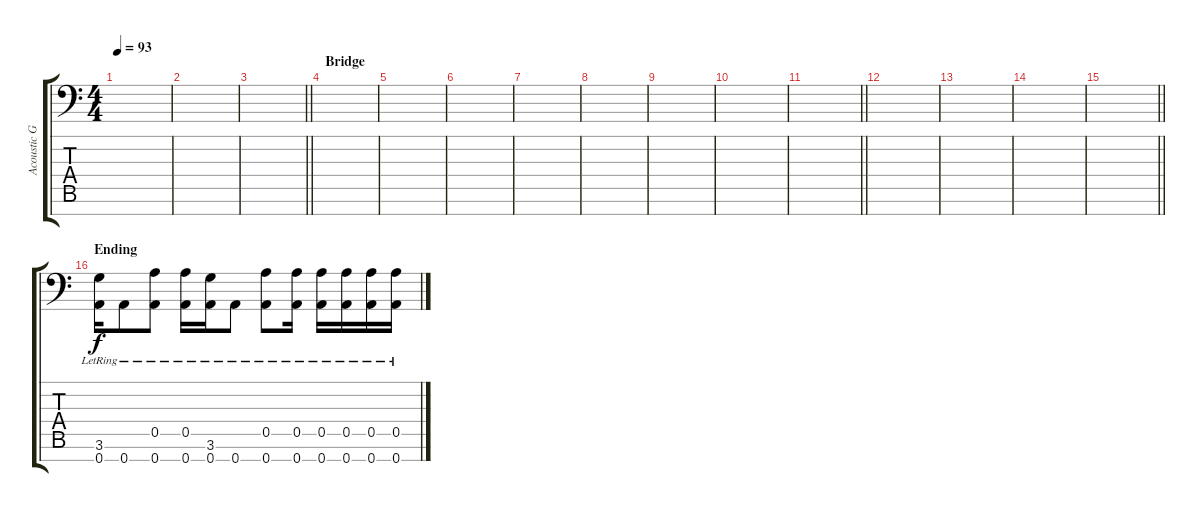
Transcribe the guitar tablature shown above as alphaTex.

\track ("Acoustic Guitar" "Acoustic G") {instrument acousticguitarsteel}
\staff {score tabs}
\tuning (E4 B3 G3 D3 A2 E2 A1) {hide}
\ts (4 4)
\tempo 93
\clef f4
\ks c
|
|
\barLineRight lightlight
|
\section ("" "Bridge")
|
|
|
|
|
|
|
\barLineRight lightlight
|
|
|
|
\barLineRight lightlight
|
\section ("" "Ending")
(3.6{lr} 0.7{lr}).16 0.7{lr}.8 (0.5{lr} 0.7{lr}).8 (0.5{lr} 0.7{lr}).16 (3.6{lr} 0.7{lr}).16 0.7{lr}.8 (0.5{lr} 0.7{lr}).8 (0.5{lr} 0.7{lr}).16 (0.5{lr} 0.7{lr}).16 (0.5{lr} 0.7{lr}).16 (0.5{lr} 0.7{lr}).16 (0.5{lr} 0.7{lr}).16
